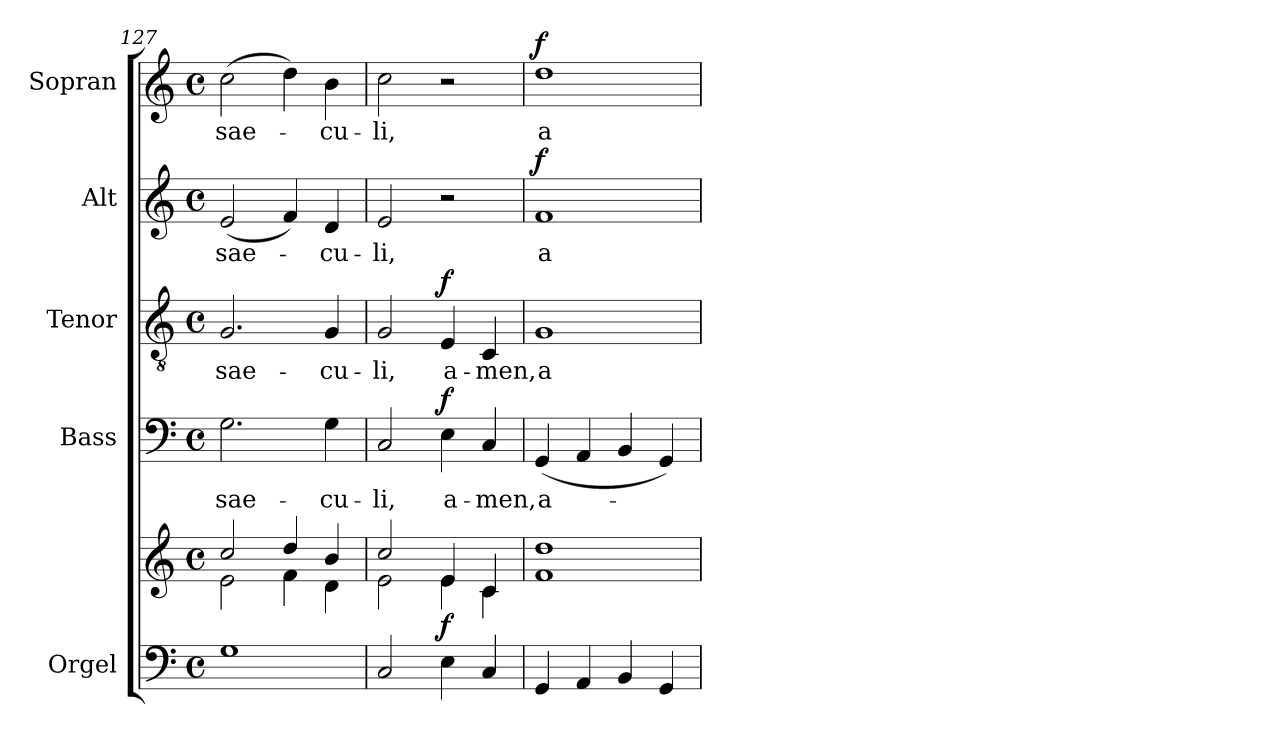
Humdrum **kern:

**kern	**kern	**dynam	**kern	**text	**dynam	**kern	**text	**dynam	**kern	**text	**dynam	**kern	**text	**dynam
*part5	*part5	*part5	*part4	*part4	*part4	*part3	*part3	*part3	*part2	*part2	*part2	*part1	*part1	*part1
*staff6	*staff5	*staff5/6	*staff4	*staff4	*staff4	*staff3	*staff3	*staff3	*staff2	*staff2	*staff2	*staff1	*staff1	*staff1
*I"Orgel	*	*	*I"Bass	*	*	*I"Tenor	*	*	*I"Alt	*	*	*I"Sopran	*	*
*I'Org.	*	*	*I'B.	*	*	*I'T.	*	*	*I'A.	*	*	*I'S.	*	*
*clefF4	*clefG2	*	*clefF4	*	*	*clefGv2	*	*	*clefG2	*	*	*clefG2	*	*
*k[]	*k[]	*	*k[]	*	*	*k[]	*	*	*k[]	*	*	*k[]	*	*
*C:	*C:	*	*C:	*	*	*C:	*	*	*C:	*	*	*C:	*	*
*M4/4	*M4/4	*	*M4/4	*	*	*M4/4	*	*	*M4/4	*	*	*M4/4	*	*
*met(c)	*met(c)	*	*met(c)	*	*	*met(c)	*	*	*met(c)	*	*	*met(c)	*	*
=127	=127	=127	=127	=127	=127	=127	=127	=127	=127	=127	=127	=127	=127	=127
*	*^	*	*	*	*	*	*	*	*	*	*	*	*	*
!	!	!	!	!	!LO:LY:b	!	!	!LO:LY:b	!	!	!LO:LY:b	!	!	!LO:LY:b	!
1G	2cc/	2e\	.	2.G\	sae-	.	2.G/	sae-	.	(<2e/	sae-	.	(>2cc\	sae-	.
.	4dd/	4f\	.	.	.	.	.	.	.	4f/)	.	.	4dd\)	.	.
!	!	!	!	!	!LO:LY:b	!	!	!LO:LY:b	!	!	!LO:LY:b	!	!	!LO:LY:b	!
.	4b/	4d\	.	4G\	-cu-	.	4G/	-cu-	.	4d/	-cu-	.	4b\	-cu-	.
=128	=128	=128	=128	=128	=128	=128	=128	=128	=128	=128	=128	=128	=128	=128	=128
!	!	!	!	!	!LO:LY:b	!	!	!LO:LY:b	!	!	!LO:LY:b	!	!	!LO:LY:b	!
2C/	2cc/	2e\	.	2C/	-li,	.	2G/	-li,	.	2e/	-li,	.	2cc\	-li,	.
!	!	!	!LO:DY:b	!	!LO:LY:b	!LO:DY:a	!	!LO:LY:b	!LO:DY:a	!	!	!	!	!	!
4E\	4e/	4e\	f	4E\	a-	f	4E/	a-	f	2r	.	.	2r	.	.
!	!	!	!	!	!LO:LY:b	!	!	!LO:LY:b	!	!	!	!	!	!	!
4C/	4c/	4c\	.	4C/	-men,	.	4C/	-men,	.	.	.	.	.	.	.
=129	=129	=129	=129	=129	=129	=129	=129	=129	=129	=129	=129	=129	=129	=129	=129
!	!	!	!	!	!LO:LY:b	!	!	!LO:LY:b	!	!	!LO:LY:b	!LO:DY:a	!	!LO:LY:b	!LO:DY:a
4GG/	1dd	1f	.	(<4GG/	a-	.	1G	a-	.	1f	a-	f	1dd	a-	f
4AA/	.	.	.	4AA/	.	.	.	.	.	.	.	.	.	.	.
4BB/	.	.	.	4BB/	.	.	.	.	.	.	.	.	.	.	.
4GG/	.	.	.	4GG/)	.	.	.	.	.	.	.	.	.	.	.
*	*v	*v	*	*	*	*	*	*	*	*	*	*	*	*	*
=	=	=	=	=	=	=	=	=	=	=	=	=	=	=
*-	*-	*-	*-	*-	*-	*-	*-	*-	*-	*-	*-	*-	*-	*-
